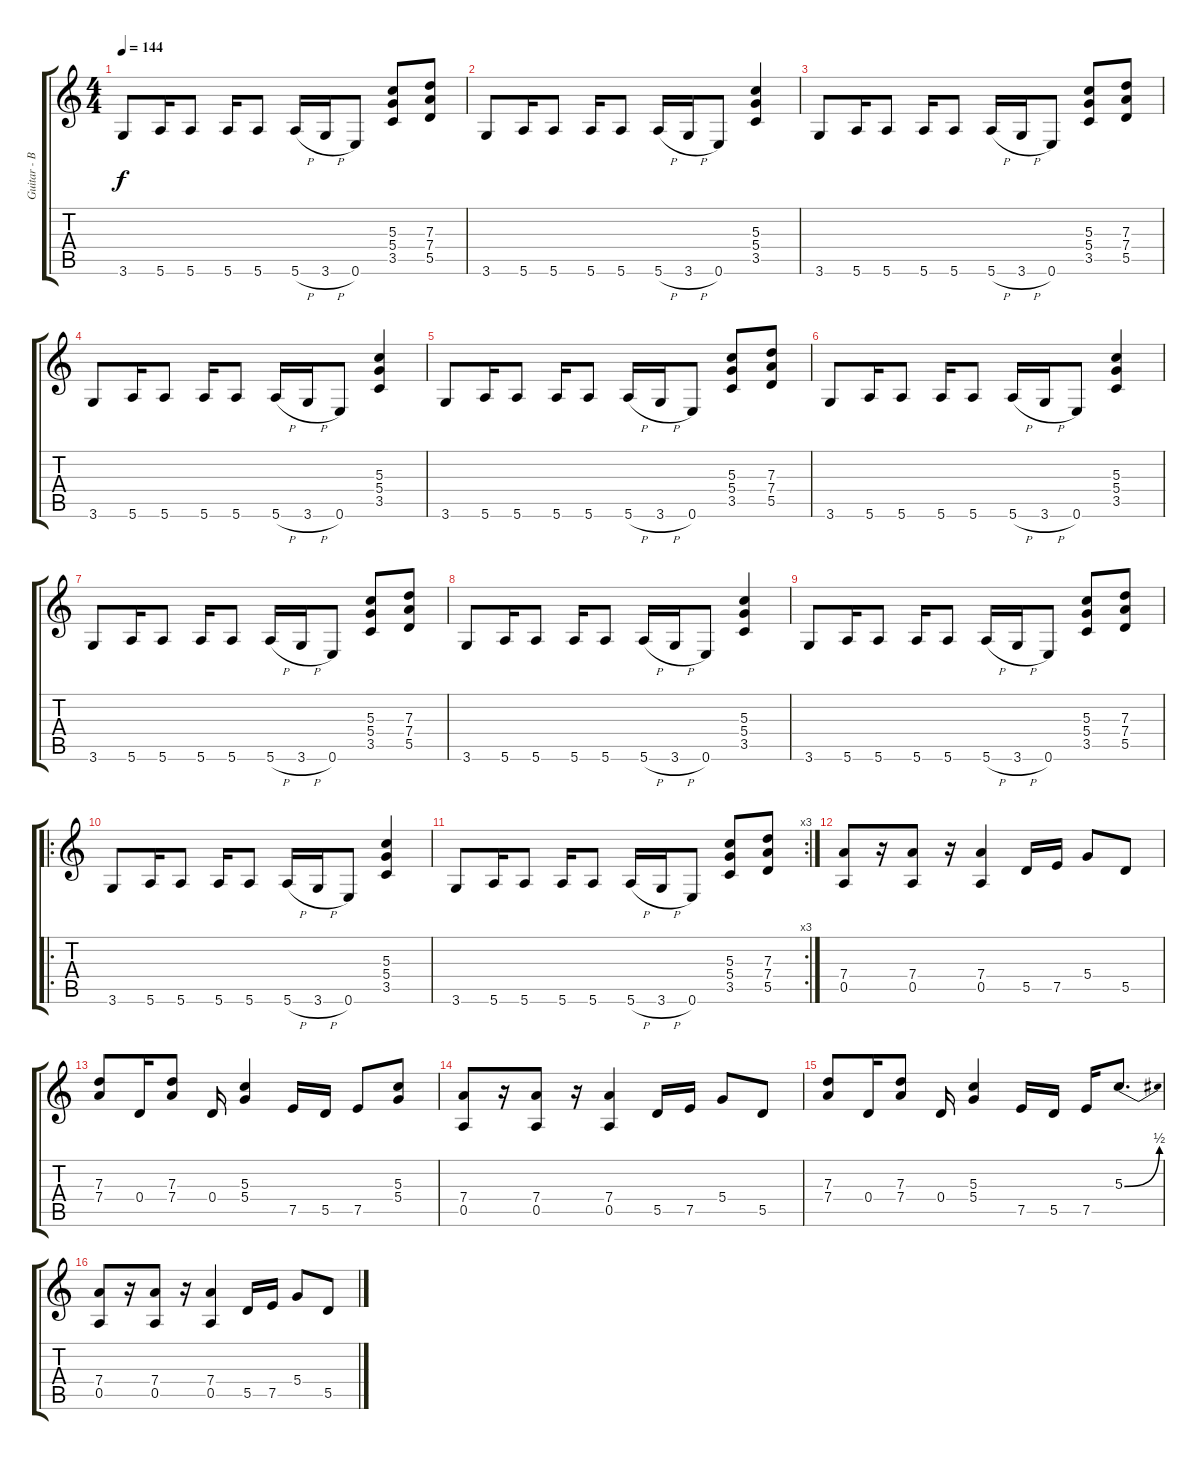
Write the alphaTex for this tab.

\track ("Guitar - Brian Tatler" "Guitar - B") {instrument overdrivenguitar}
\staff {score tabs}
\tuning (E4 B3 G3 D3 A2 E2) {hide}
\ts (4 4)
\tempo 144
\clef g2
\ks c
3.6.8{dy f} 5.6.16 5.6.8 5.6.16 5.6.8 5.6{h}.16 3.6{h}.16 0.6.8 (5.3 5.4 3.5).8 (7.3 7.4 5.5).8 |
3.6.8 5.6.16 5.6.8 5.6.16 5.6.8 5.6{h}.16 3.6{h}.16 0.6.8 (5.3 5.4 3.5).4 |
3.6.8 5.6.16 5.6.8 5.6.16 5.6.8 5.6{h}.16 3.6{h}.16 0.6.8 (5.3 5.4 3.5).8 (7.3 7.4 5.5).8 |
3.6.8 5.6.16 5.6.8 5.6.16 5.6.8 5.6{h}.16 3.6{h}.16 0.6.8 (5.3 5.4 3.5).4 |
3.6.8 5.6.16 5.6.8 5.6.16 5.6.8 5.6{h}.16 3.6{h}.16 0.6.8 (5.3 5.4 3.5).8 (7.3 7.4 5.5).8 |
3.6.8 5.6.16 5.6.8 5.6.16 5.6.8 5.6{h}.16 3.6{h}.16 0.6.8 (5.3 5.4 3.5).4 |
3.6.8 5.6.16 5.6.8 5.6.16 5.6.8 5.6{h}.16 3.6{h}.16 0.6.8 (5.3 5.4 3.5).8 (7.3 7.4 5.5).8 |
3.6.8 5.6.16 5.6.8 5.6.16 5.6.8 5.6{h}.16 3.6{h}.16 0.6.8 (5.3 5.4 3.5).4 |
3.6.8 5.6.16 5.6.8 5.6.16 5.6.8 5.6{h}.16 3.6{h}.16 0.6.8 (5.3 5.4 3.5).8 (7.3 7.4 5.5).8 |
\ro
3.6.8 5.6.16 5.6.8 5.6.16 5.6.8 5.6{h}.16 3.6{h}.16 0.6.8 (5.3 5.4 3.5).4 |
\rc 3
3.6.8 5.6.16 5.6.8 5.6.16 5.6.8 5.6{h}.16 3.6{h}.16 0.6.8 (5.3 5.4 3.5).8 (7.3 7.4 5.5).8 |
(7.4 0.5).8 r.16 (7.4 0.5).8 r.16 (7.4 0.5).4 5.5.16 7.5.16 5.4.8 5.5.8 |
(7.3 7.4).8 0.4.16 (7.3 7.4).8 0.4.16 (5.3 5.4).4 7.5.16 5.5.16 7.5.8 (5.3 5.4).8 |
(7.4 0.5).8 r.16 (7.4 0.5).8 r.16 (7.4 0.5).4 5.5.16 7.5.16 5.4.8 5.5.8 |
(7.3 7.4).8 0.4.16 (7.3 7.4).8 0.4.16 (5.3 5.4).4 7.5.16 5.5.16 7.5.16 5.3{be (bend 0 0 60 2)}.8{d} |
(7.4 0.5).8 r.16 (7.4 0.5).8 r.16 (7.4 0.5).4 5.5.16 7.5.16 5.4.8 5.5.8
